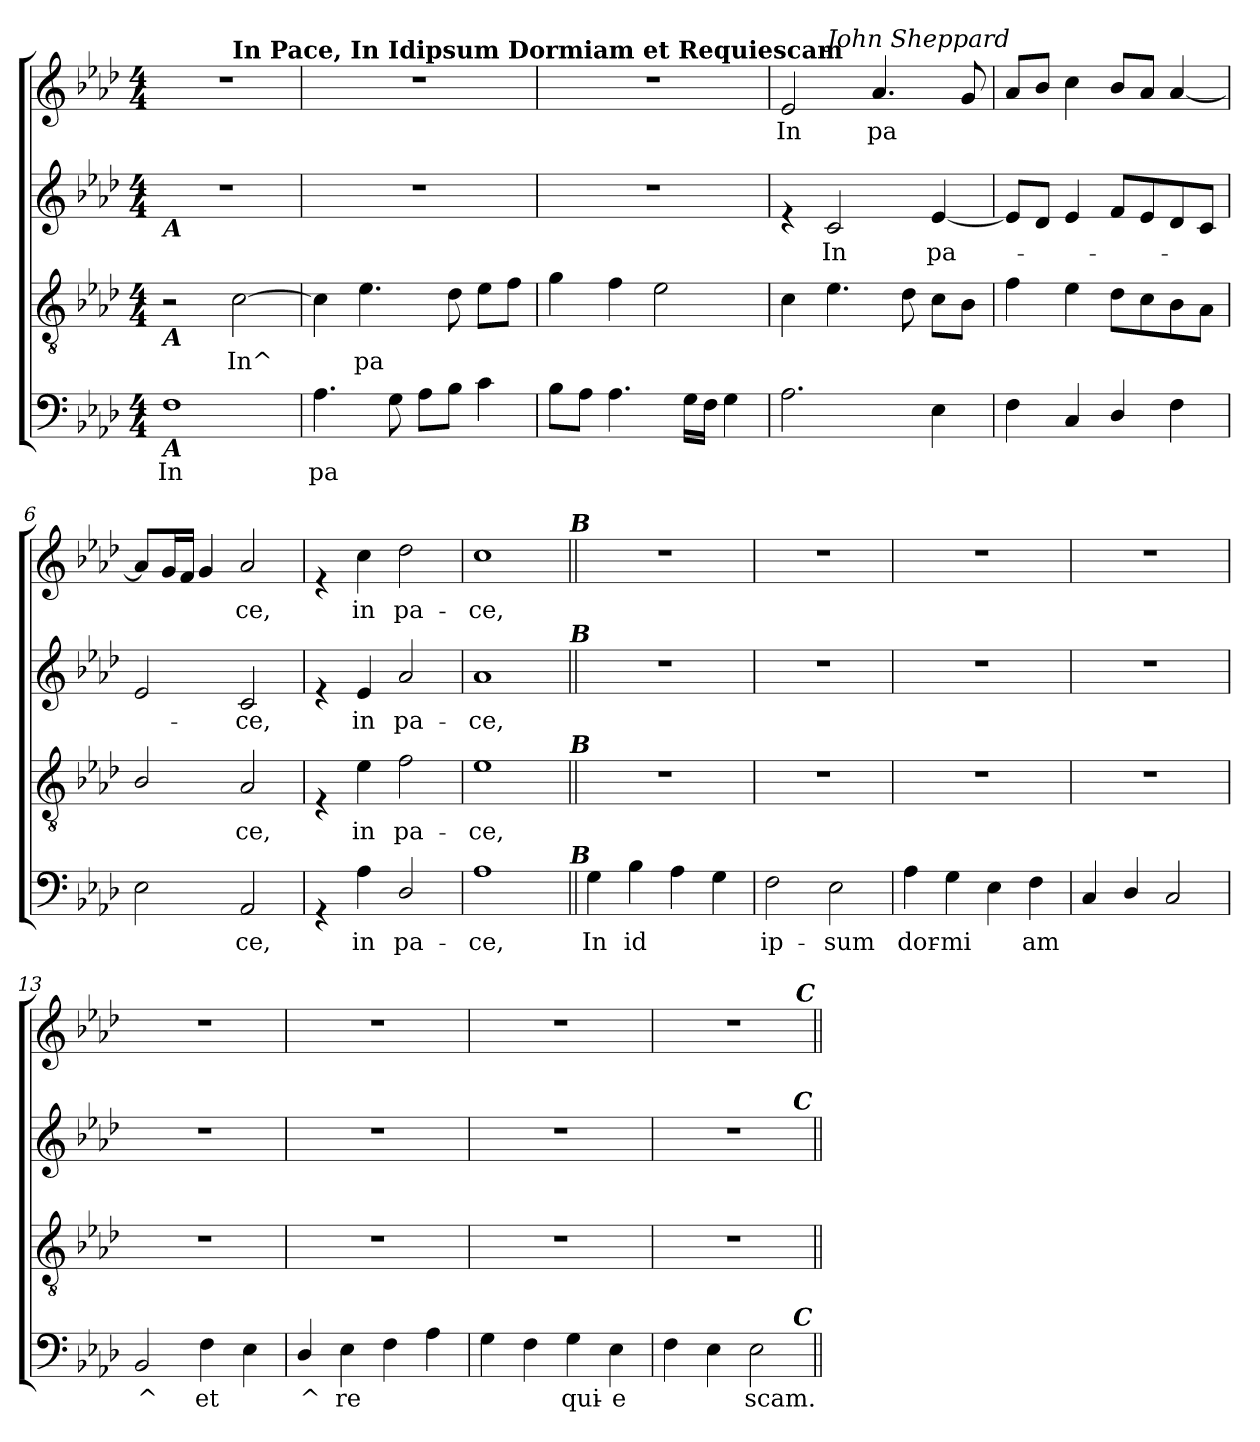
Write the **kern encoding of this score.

**kern	**text	**kern	**text	**kern	**text	**kern	**text
*part4	*part4	*part3	*part3	*part2	*part2	*part1	*part1
*staff4	*staff4	*staff3	*staff3	*staff2	*staff2	*staff1	*staff1
*clefF4	*	*clefGv2	*	*clefG2	*	*clefG2	*
*k[b-e-a-d-]	*	*k[b-e-a-d-]	*	*k[b-e-a-d-]	*	*k[b-e-a-d-]	*
*A-:	*	*A-:	*	*A-:	*	*A-:	*
*M4/4	*	*M4/4	*	*M4/4	*	*M4/4	*
=1	=1	=1	=1	=1	=1	=1	=1
!	!	!	!	!	!	!LO:TX:a:t=edited by Rick Wheeler	!
!	!	!	!	!	!	!LO:TX:b:Bi:t=A	!
!	!	!	!	!LO:TX:b:Bi:t=A	!	!	!
!	!	!LO:TX:b:Bi:t=A	!	!	!	!	!
!LO:TX:b:Bi:t=A	!	!	!	!	!	!	!
!	!LO:LY:b	!	!	!	!	!	!
*	*	*	*	*	*	*^	*
1F	In	2r	.	1r	.	1r	2ryy	.
!	!	!	!	!	!	!	!LO:TX:a:B:t=In Pace, In Idipsum Dormiam et Requiescam	!
!	!	!	!LO:LY:b	!	!	!	!	!
.	.	[>2c\	In^	.	.	.	2ryy	.
=2	=2	=2	=2	=2	=2	=2	=2	=2
!	!LO:LY:b	!	!	!	!	!	!	!
*	*	*	*	*	*	*v	*v	*
4.A-\	pa	4c\]	.	1r	.	1r	.
!	!	!	!LO:LY:b	!	!	!	!
.	.	4.e-\	pa	.	.	.	.
8G\	.	.	.	.	.	.	.
8A-\L	.	.	.	.	.	.	.
8B-\J	.	8d-\	.	.	.	.	.
4c\	.	8e-\L	.	.	.	.	.
.	.	8f\J	.	.	.	.	.
=3	=3	=3	=3	=3	=3	=3	=3
8B-\L	.	4g\	.	1r	.	1r	.
8A-\J	.	.	.	.	.	.	.
4.A-\	.	4f\	.	.	.	.	.
.	.	2e-\	.	.	.	.	.
16G\LL	.	.	.	.	.	.	.
16F\JJ	.	.	.	.	.	.	.
4G\	.	.	.	.	.	.	.
=4	=4	=4	=4	=4	=4	=4	=4
!	!	!	!	!	!	!	!LO:LY:b
*	*	*	*	*	*	*^	*
2.A-\	.	4c\	.	4re	.	2e-/	4ryy	In
!	!	!	!	!	!	!	!LO:TX:a:i:t=John Sheppard	!
!	!	!	!	!	!LO:LY:b	!	!	!
.	.	4.e-\	.	2c/	In	.	2.ryy	.
!	!	!	!	!	!	!	!	!LO:LY:b
.	.	.	.	.	.	4.a-/	.	pa
.	.	8d-\	.	.	.	.	.	.
!	!	!	!	!	!LO:LY:b	!	!	!
4E-\	.	8c\L	.	[<4e-/	pa-	.	.	.
.	.	8B-\J	.	.	.	8g/	.	.
*	*	*	*	*	*	*v	*v	*
!!LO:LB:g=z
=5	=5	=5	=5	=5	=5	=5	=5
4F\	.	4f\	.	8e-/L]	.	8a-/L	.
.	.	.	.	8d-/J	.	8b-/J	.
4C/	.	4e-\	.	4e-/	.	4cc\	.
4D-/	.	8d-\L	.	8f/L	.	8b-/L	.
.	.	8c\	.	8e-/	.	8a-/J	.
4F\	.	8B-\	.	8d-/	.	[<4a-/	.
.	.	8A-\J	.	8c/J	.	.	.
=6	=6	=6	=6	=6	=6	=6	=6
2E-\	.	2B-/	.	2e-/	.	8a-/L]	.
.	.	.	.	.	.	16g/L	.
.	.	.	.	.	.	16f/JJ	.
.	.	.	.	.	.	4g/	.
!	!LO:LY:b	!	!LO:LY:b	!	!LO:LY:b	!	!LO:LY:b
2AA-/	ce,	2A-/	ce,	2c/	-ce,	2a-/	ce,
=7	=7	=7	=7	=7	=7	=7	=7
4rGG	.	4rE	.	4re	.	4re	.
!	!LO:LY:b	!	!LO:LY:b	!	!LO:LY:b	!	!LO:LY:b
4A-\	in	4e-\	in	4e-/	in	4cc\	in
!	!LO:LY:b	!	!LO:LY:b	!	!LO:LY:b	!	!LO:LY:b
2D-/	pa-	2f\	pa-	2a-/	pa-	2dd-\	pa-
=8	=8	=8	=8	=8	=8	=8	=8
!	!LO:LY:b	!	!LO:LY:b	!	!LO:LY:b	!	!LO:LY:b
1A-	-ce,	1e-	-ce,	1a-	-ce,	1cc	-ce,
!	!	!	!	!	!	!LO:TX:a:Bi:t=B	!
!	!	!	!	!LO:TX:a:Bi:t=B	!	!	!
!	!	!LO:TX:a:Bi:t=B	!	!	!	!	!
!LO:TX:a:Bi:t=B	!	!	!	!	!	!	!
=9||	=9||	=9||	=9||	=9||	=9||	=9||	=9||
*	*	*MM150	*	*	*	*MM150	*
!	!LO:LY:b	!	!	!	!	!	!
4G\	In	1r	.	1r	.	1r	.
!	!LO:LY:b	!	!	!	!	!	!
4B-\	id	.	.	.	.	.	.
4A-\	.	.	.	.	.	.	.
4G\	.	.	.	.	.	.	.
!!LO:PB:g=z
=10	=10	=10	=10	=10	=10	=10	=10
!	!LO:LY:b	!	!	!	!	!	!
2F\	ip-	1r	.	1r	.	1r	.
!	!LO:LY:b	!	!	!	!	!	!
2E-\	-sum	.	.	.	.	.	.
=11	=11	=11	=11	=11	=11	=11	=11
!	!LO:LY:b	!	!	!	!	!	!
4A-\	dor-	1r	.	1r	.	1r	.
!	!LO:LY:b	!	!	!	!	!	!
4G\	-mi	.	.	.	.	.	.
4E-\	.	.	.	.	.	.	.
!	!LO:LY:b	!	!	!	!	!	!
4F\	am	.	.	.	.	.	.
=12	=12	=12	=12	=12	=12	=12	=12
4C/	.	1r	.	1r	.	1r	.
4D-/	.	.	.	.	.	.	.
2C/	.	.	.	.	.	.	.
=13	=13	=13	=13	=13	=13	=13	=13
!	!LO:LY:b	!	!	!	!	!	!
2BB-/	^	1r	.	1r	.	1r	.
!	!LO:LY:b	!	!	!	!	!	!
4F\	et	.	.	.	.	.	.
4E-\	.	.	.	.	.	.	.
=14	=14	=14	=14	=14	=14	=14	=14
!	!LO:LY:b	!	!	!	!	!	!
4D-/	^	1r	.	1r	.	1r	.
!	!LO:LY:b	!	!	!	!	!	!
4E-\	re	.	.	.	.	.	.
4F\	.	.	.	.	.	.	.
4A-\	.	.	.	.	.	.	.
!!LO:LB:g=z
=15	=15	=15	=15	=15	=15	=15	=15
4G\	.	1r	.	1r	.	1r	.
4F\	.	.	.	.	.	.	.
!	!LO:LY:b	!	!	!	!	!	!
4G\	qui-	.	.	.	.	.	.
!	!LO:LY:b	!	!	!	!	!	!
4E-\	-e	.	.	.	.	.	.
=16	=16	=16	=16	=16	=16	=16	=16
4F\	.	1r	.	1r	.	1r	.
4E-\	.	.	.	.	.	.	.
!	!LO:LY:b	!	!	!	!	!	!
2E-\	scam.	.	.	.	.	.	.
!	!	!	!	!	!	!LO:TX:a:Bi:t=C	!
!	!	!	!	!LO:TX:a:Bi:t=C	!	!	!
!LO:TX:a:Bi:t=C	!	!	!	!	!	!	!
=||	=||	=||	=||	=||	=||	=||	=||
*-	*-	*-	*-	*-	*-	*-	*-
